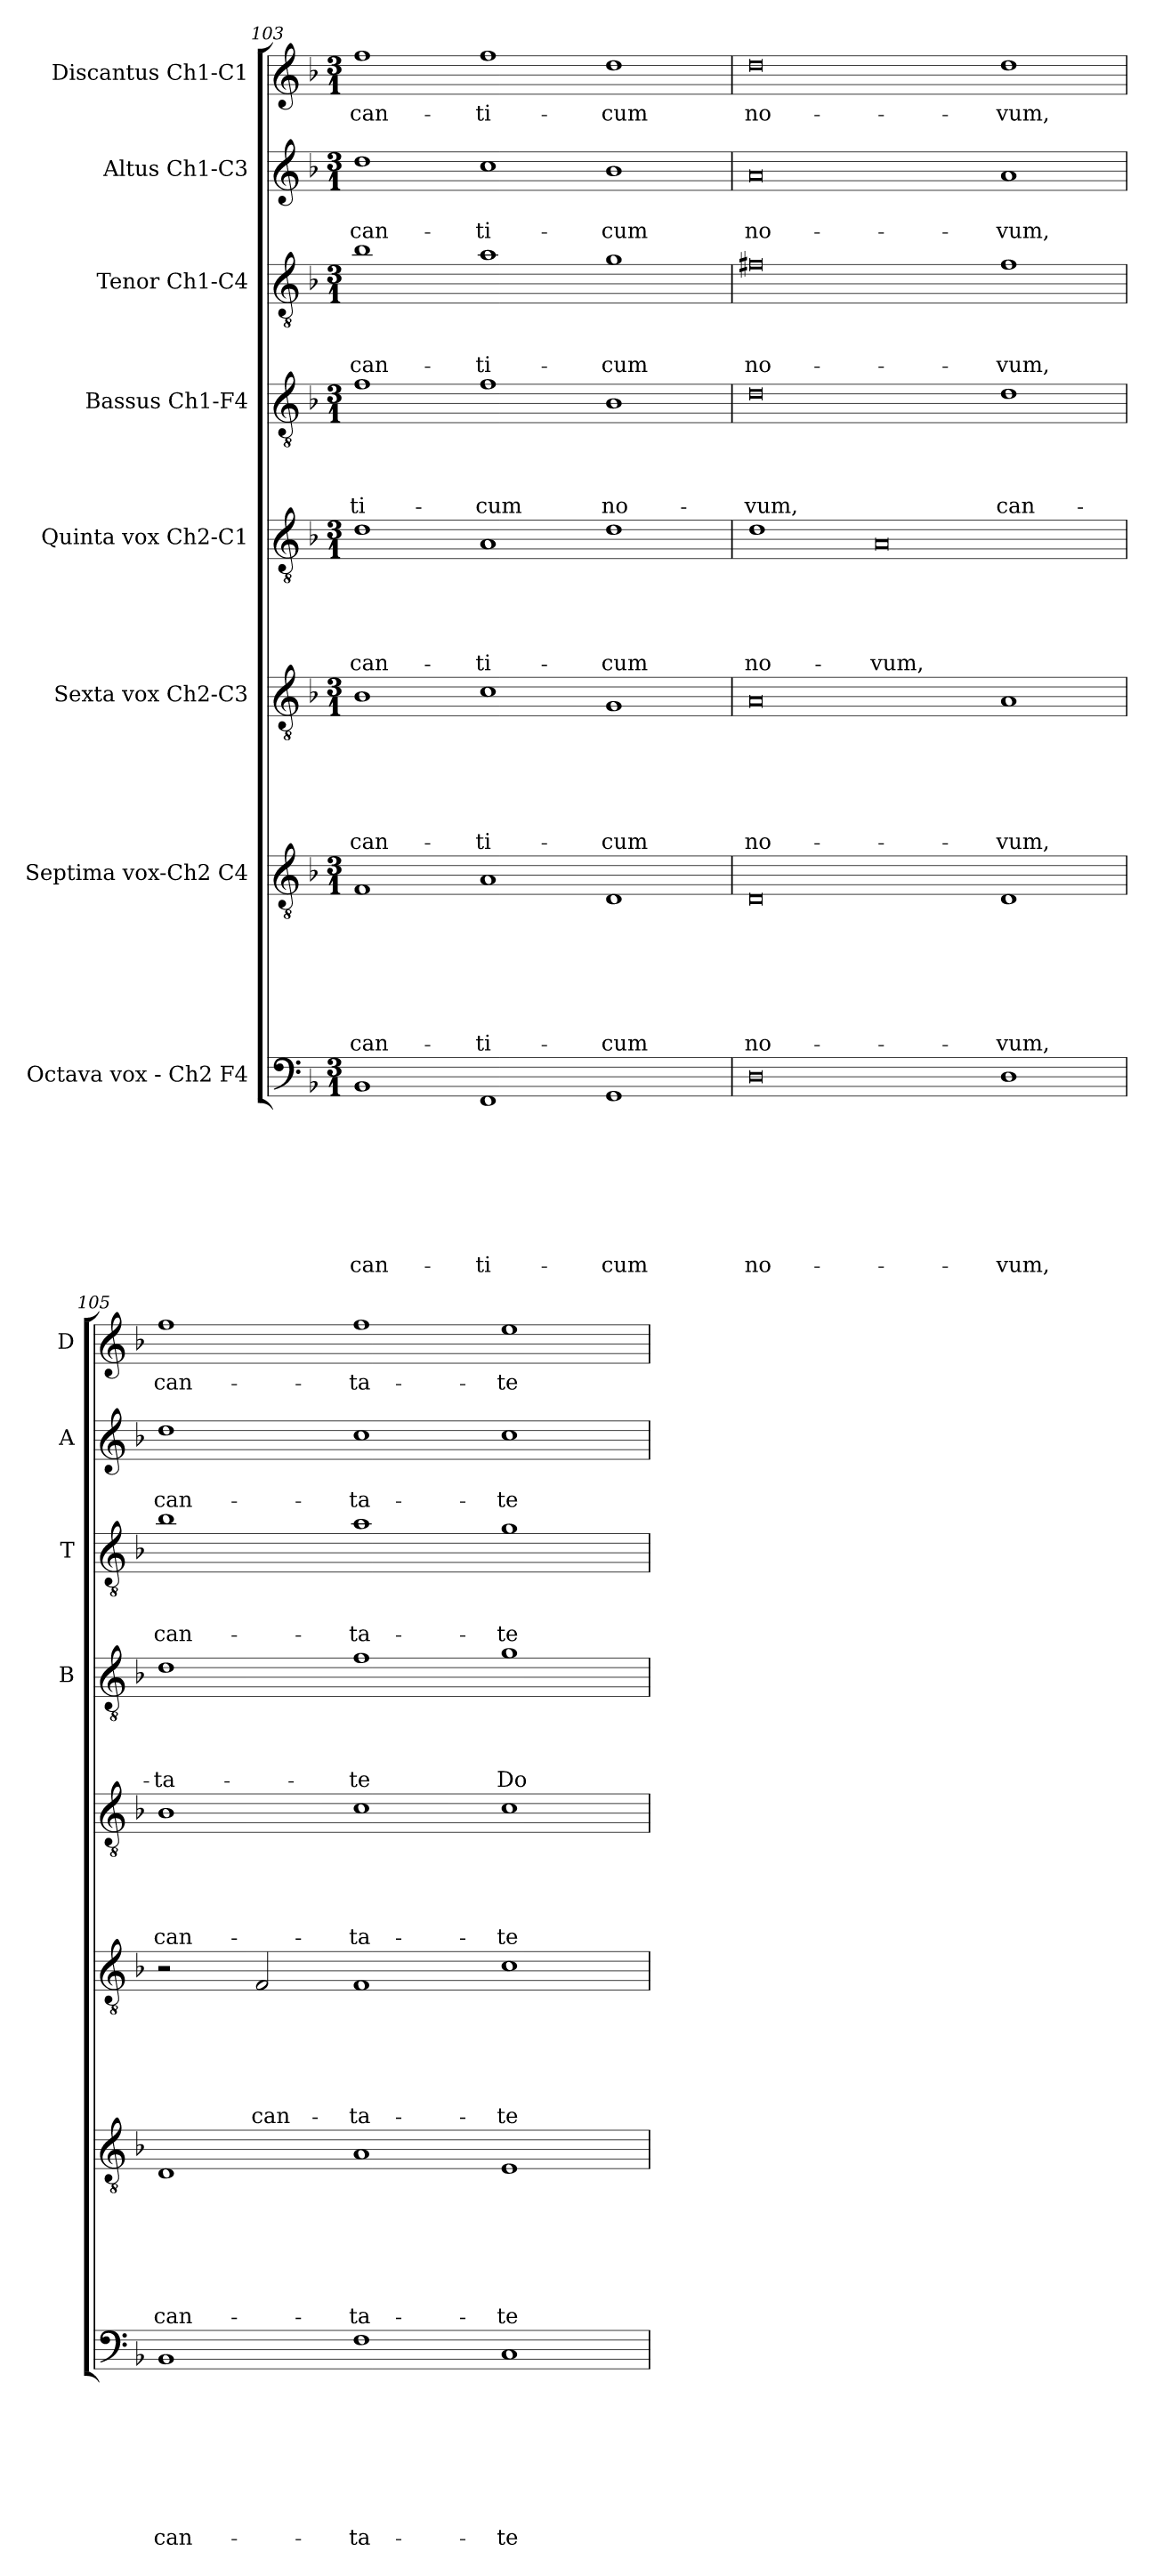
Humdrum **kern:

**kern	**text	**text	**text	**text	**text	**text	**text	**text	**kern	**text	**text	**text	**text	**text	**text	**text	**kern	**text	**text	**text	**text	**text	**text	**kern	**text	**text	**text	**text	**text	**kern	**text	**text	**text	**text	**kern	**text	**text	**text	**kern	**text	**text	**kern	**text
*part8	*part8	*part8	*part8	*part8	*part8	*part8	*part8	*part8	*part7	*part7	*part7	*part7	*part7	*part7	*part7	*part7	*part6	*part6	*part6	*part6	*part6	*part6	*part6	*part5	*part5	*part5	*part5	*part5	*part5	*part4	*part4	*part4	*part4	*part4	*part3	*part3	*part3	*part3	*part2	*part2	*part2	*part1	*part1
*staff8	*staff8	*staff8	*staff8	*staff8	*staff8	*staff8	*staff8	*staff8	*staff7	*staff7	*staff7	*staff7	*staff7	*staff7	*staff7	*staff7	*staff6	*staff6	*staff6	*staff6	*staff6	*staff6	*staff6	*staff5	*staff5	*staff5	*staff5	*staff5	*staff5	*staff4	*staff4	*staff4	*staff4	*staff4	*staff3	*staff3	*staff3	*staff3	*staff2	*staff2	*staff2	*staff1	*staff1
*I"Octava vox - Ch2 F4	*	*	*	*	*	*	*	*	*I"Septima  vox-Ch2 C4	*	*	*	*	*	*	*	*I"Sexta vox  Ch2-C3	*	*	*	*	*	*	*I"Quinta vox  Ch2-C1	*	*	*	*	*	*I"Bassus  Ch1-F4	*	*	*	*	*I"Tenor Ch1-C4	*	*	*	*I"Altus  Ch1-C3	*	*	*I"Discantus  Ch1-C1	*
*	*	*	*	*	*	*	*	*	*	*	*	*	*	*	*	*	*	*	*	*	*	*	*	*	*	*	*	*	*	*I'B	*	*	*	*	*I'T	*	*	*	*I'A	*	*	*I'D	*
*clefF4	*	*	*	*	*	*	*	*	*clefGv2	*	*	*	*	*	*	*	*clefGv2	*	*	*	*	*	*	*clefGv2	*	*	*	*	*	*clefGv2	*	*	*	*	*clefGv2	*	*	*	*clefG2	*	*	*clefG2	*
*k[b-]	*	*	*	*	*	*	*	*	*k[b-]	*	*	*	*	*	*	*	*k[b-]	*	*	*	*	*	*	*k[b-]	*	*	*	*	*	*k[b-]	*	*	*	*	*k[b-]	*	*	*	*k[b-]	*	*	*k[b-]	*
*F:	*	*	*	*	*	*	*	*	*F:	*	*	*	*	*	*	*	*F:	*	*	*	*	*	*	*F:	*	*	*	*	*	*F:	*	*	*	*	*F:	*	*	*	*F:	*	*	*F:	*
*M3/1	*	*	*	*	*	*	*	*	*M3/1	*	*	*	*	*	*	*	*M3/1	*	*	*	*	*	*	*M3/1	*	*	*	*	*	*M3/1	*	*	*	*	*M3/1	*	*	*	*M3/1	*	*	*M3/1	*
=103	=103	=103	=103	=103	=103	=103	=103	=103	=103	=103	=103	=103	=103	=103	=103	=103	=103	=103	=103	=103	=103	=103	=103	=103	=103	=103	=103	=103	=103	=103	=103	=103	=103	=103	=103	=103	=103	=103	=103	=103	=103	=103	=103
!	!	!	!	!	!	!	!	!LO:LY:b	!	!	!	!	!	!	!	!LO:LY:b	!	!	!	!	!	!	!LO:LY:b	!	!	!	!	!	!LO:LY:b	!	!	!	!	!LO:LY:b	!	!	!	!LO:LY:b	!	!	!LO:LY:b	!	!LO:LY:b
1BB-	.	.	.	.	.	.	.	can-	1F	.	.	.	.	.	.	can-	1B-	.	.	.	.	.	can-	1d	.	.	.	.	can-	1f	.	.	.	-ti-	1b-	.	.	can-	1dd	.	can-	1ff	can-
!	!	!	!	!	!	!	!	!LO:LY:b	!	!	!	!	!	!	!	!LO:LY:b	!	!	!	!	!	!	!LO:LY:b	!	!	!	!	!	!LO:LY:b	!	!	!	!	!LO:LY:b	!	!	!	!LO:LY:b	!	!	!LO:LY:b	!	!LO:LY:b
1FF	.	.	.	.	.	.	.	-ti-	1A	.	.	.	.	.	.	-ti-	1c	.	.	.	.	.	-ti-	1A	.	.	.	.	-ti-	1f	.	.	.	-cum	1a	.	.	-ti-	1cc	.	-ti-	1ff	-ti-
!	!	!	!	!	!	!	!	!LO:LY:b	!	!	!	!	!	!	!	!LO:LY:b	!	!	!	!	!	!	!LO:LY:b	!	!	!	!	!	!LO:LY:b	!	!	!	!	!LO:LY:b	!	!	!	!LO:LY:b	!	!	!LO:LY:b	!	!LO:LY:b
1GG	.	.	.	.	.	.	.	-cum	1D	.	.	.	.	.	.	-cum	1G	.	.	.	.	.	-cum	1d	.	.	.	.	-cum	1B-	.	.	.	no-	1g	.	.	-cum	1b-	.	-cum	1dd	-cum
=104	=104	=104	=104	=104	=104	=104	=104	=104	=104	=104	=104	=104	=104	=104	=104	=104	=104	=104	=104	=104	=104	=104	=104	=104	=104	=104	=104	=104	=104	=104	=104	=104	=104	=104	=104	=104	=104	=104	=104	=104	=104	=104	=104
!	!	!	!	!	!	!	!	!LO:LY:b	!	!	!	!	!	!	!	!LO:LY:b	!	!	!	!	!	!	!LO:LY:b	!	!	!	!	!	!LO:LY:b	!	!	!	!	!LO:LY:b	!	!	!	!LO:LY:b	!	!	!LO:LY:b	!	!LO:LY:b
0D	.	.	.	.	.	.	.	no-	0D	.	.	.	.	.	.	no-	0A	.	.	.	.	.	no-	1d	.	.	.	.	no-	0d	.	.	.	-vum,	0f#X	.	.	no-	0a	.	no-	0dd	no-
!	!	!	!	!	!	!	!	!	!	!	!	!	!	!	!	!	!	!	!	!	!	!	!	!	!	!	!	!	!LO:LY:b	!	!	!	!	!	!	!	!	!	!	!	!	!	!
.	.	.	.	.	.	.	.	.	.	.	.	.	.	.	.	.	.	.	.	.	.	.	.	0A	.	.	.	.	-vum,	.	.	.	.	.	.	.	.	.	.	.	.	.	.
!	!	!	!	!	!	!	!	!LO:LY:b	!	!	!	!	!	!	!	!LO:LY:b	!	!	!	!	!	!	!LO:LY:b	!	!	!	!	!	!	!	!	!	!	!LO:LY:b	!	!	!	!LO:LY:b	!	!	!LO:LY:b	!	!LO:LY:b
1D	.	.	.	.	.	.	.	-vum,	1D	.	.	.	.	.	.	-vum,	1A	.	.	.	.	.	-vum,	.	.	.	.	.	.	1d	.	.	.	can-	1f#	.	.	-vum,	1a	.	-vum,	1dd	-vum,
=105	=105	=105	=105	=105	=105	=105	=105	=105	=105	=105	=105	=105	=105	=105	=105	=105	=105	=105	=105	=105	=105	=105	=105	=105	=105	=105	=105	=105	=105	=105	=105	=105	=105	=105	=105	=105	=105	=105	=105	=105	=105	=105	=105
!	!	!	!	!	!	!	!	!LO:LY:b	!	!	!	!	!	!	!	!LO:LY:b	!	!	!	!	!	!	!	!	!	!	!	!	!LO:LY:b	!	!	!	!	!LO:LY:b	!	!	!	!LO:LY:b	!	!	!LO:LY:b	!	!LO:LY:b
1BB-	.	.	.	.	.	.	.	can-	1D	.	.	.	.	.	.	can-	2r	.	.	.	.	.	.	1B-	.	.	.	.	can-	1d	.	.	.	-ta-	1b-	.	.	can-	1dd	.	can-	1ff	can-
!	!	!	!	!	!	!	!	!	!	!	!	!	!	!	!	!	!	!	!	!	!	!	!LO:LY:b	!	!	!	!	!	!	!	!	!	!	!	!	!	!	!	!	!	!	!	!
.	.	.	.	.	.	.	.	.	.	.	.	.	.	.	.	.	2F/	.	.	.	.	.	can-	.	.	.	.	.	.	.	.	.	.	.	.	.	.	.	.	.	.	.	.
!	!	!	!	!	!	!	!	!LO:LY:b	!	!	!	!	!	!	!	!LO:LY:b	!	!	!	!	!	!	!LO:LY:b	!	!	!	!	!	!LO:LY:b	!	!	!	!	!LO:LY:b	!	!	!	!LO:LY:b	!	!	!LO:LY:b	!	!LO:LY:b
1F	.	.	.	.	.	.	.	-ta-	1A	.	.	.	.	.	.	-ta-	1F	.	.	.	.	.	-ta-	1c	.	.	.	.	-ta-	1f	.	.	.	-te	1a	.	.	-ta-	1cc	.	-ta-	1ff	-ta-
!	!	!	!	!	!	!	!	!LO:LY:b	!	!	!	!	!	!	!	!LO:LY:b	!	!	!	!	!	!	!LO:LY:b	!	!	!	!	!	!LO:LY:b	!	!	!	!	!LO:LY:b	!	!	!	!LO:LY:b	!	!	!LO:LY:b	!	!LO:LY:b
1C	.	.	.	.	.	.	.	-te	1E	.	.	.	.	.	.	-te	1c	.	.	.	.	.	-te	1c	.	.	.	.	-te	1g	.	.	.	Do-	1g	.	.	-te	1cc	.	-te	1ee	-te
=	=	=	=	=	=	=	=	=	=	=	=	=	=	=	=	=	=	=	=	=	=	=	=	=	=	=	=	=	=	=	=	=	=	=	=	=	=	=	=	=	=	=	=
*-	*-	*-	*-	*-	*-	*-	*-	*-	*-	*-	*-	*-	*-	*-	*-	*-	*-	*-	*-	*-	*-	*-	*-	*-	*-	*-	*-	*-	*-	*-	*-	*-	*-	*-	*-	*-	*-	*-	*-	*-	*-	*-	*-
